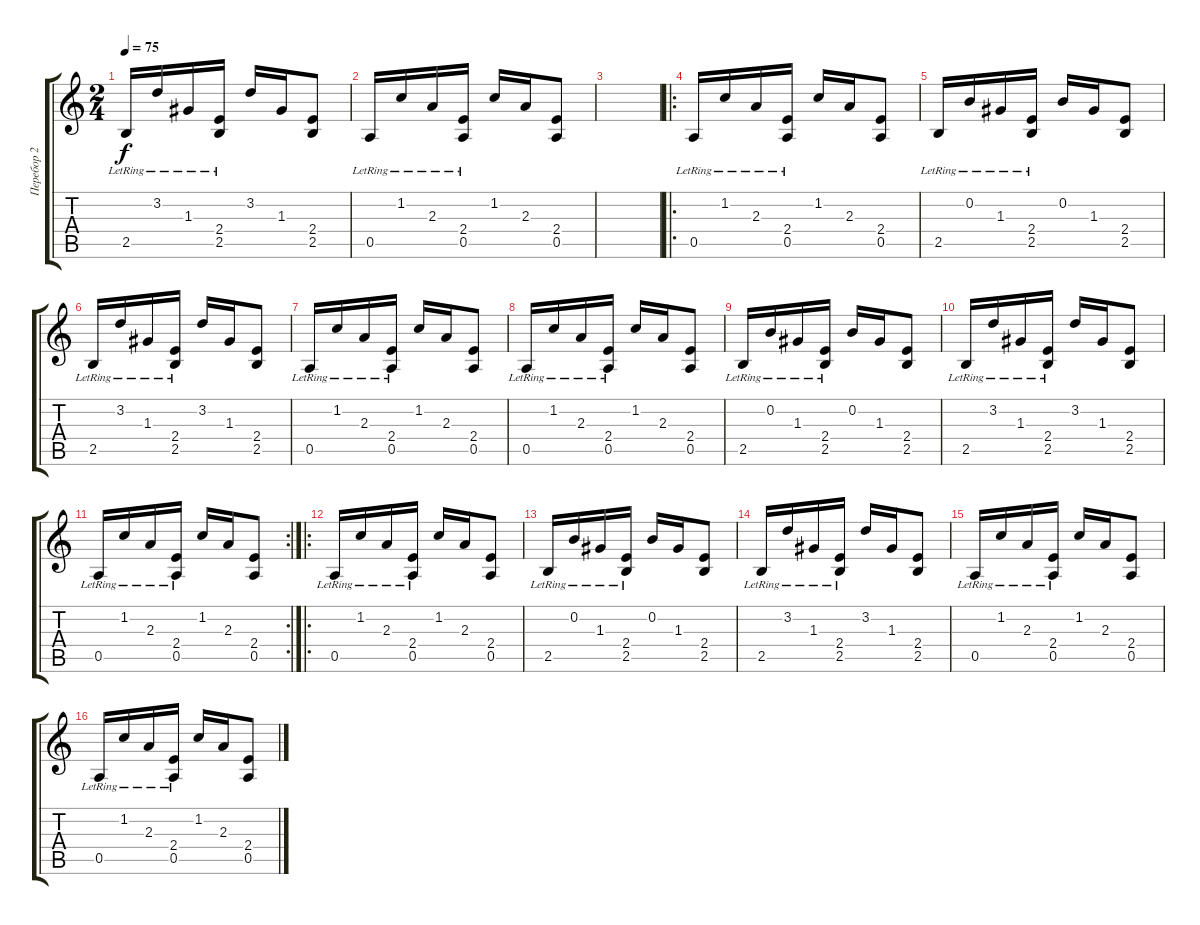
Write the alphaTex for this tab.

\track ("Перебор 2" "Перебор 2") {instrument acousticguitarsteel}
\staff {score tabs}
\tuning (E4 B3 G3 D3 A2 E2) {hide}
\ts (2 4)
\tempo 75
\clef g2
\ks c
2.5{lr}.16{dy f} 3.2{lr}.16{beam Up} 1.3{lr}.16{beam Up} (2.4{lr} 2.5{lr}).16{beam Up} 3.2.16{beam Up} 1.3.16{beam Up} (2.4 2.5).8{beam Up} |
0.5{lr}.16 1.2{lr}.16 2.3{lr}.16 (2.4{lr} 0.5{lr}).16 1.2.16 2.3.16 (2.4 0.5).8 |
|
\ro
0.5{lr}.16 1.2{lr}.16 2.3{lr}.16 (2.4{lr} 0.5{lr}).16 1.2.16 2.3.16 (2.4 0.5).8 |
2.5{lr}.16 0.2{lr}.16{beam Up} 1.3{lr}.16{beam Up} (2.4{lr} 2.5{lr}).16{beam Up} 0.2.16{beam Up} 1.3.16{beam Up} (2.4 2.5).8{beam Up} |
2.5{lr}.16 3.2{lr}.16{beam Up} 1.3{lr}.16{beam Up} (2.4{lr} 2.5{lr}).16{beam Up} 3.2.16{beam Up} 1.3.16{beam Up} (2.4 2.5).8{beam Up} |
0.5{lr}.16 1.2{lr}.16 2.3{lr}.16 (2.4{lr} 0.5{lr}).16 1.2.16 2.3.16 (2.4 0.5).8 |
0.5{lr}.16 1.2{lr}.16 2.3{lr}.16 (2.4{lr} 0.5{lr}).16 1.2.16 2.3.16 (2.4 0.5).8 |
2.5{lr}.16 0.2{lr}.16{beam Up} 1.3{lr}.16{beam Up} (2.4{lr} 2.5{lr}).16{beam Up} 0.2.16{beam Up} 1.3.16{beam Up} (2.4 2.5).8{beam Up} |
2.5{lr}.16 3.2{lr}.16{beam Up} 1.3{lr}.16{beam Up} (2.4{lr} 2.5{lr}).16{beam Up} 3.2.16{beam Up} 1.3.16{beam Up} (2.4 2.5).8{beam Up} |
\rc 2
0.5{lr}.16 1.2{lr}.16 2.3{lr}.16 (2.4{lr} 0.5{lr}).16 1.2.16 2.3.16 (2.4 0.5).8 |
\ro
0.5{lr}.16 1.2{lr}.16 2.3{lr}.16 (2.4{lr} 0.5{lr}).16 1.2.16 2.3.16 (2.4 0.5).8 |
2.5{lr}.16 0.2{lr}.16{beam Up} 1.3{lr}.16{beam Up} (2.4{lr} 2.5{lr}).16{beam Up} 0.2.16{beam Up} 1.3.16{beam Up} (2.4 2.5).8{beam Up} |
2.5{lr}.16 3.2{lr}.16{beam Up} 1.3{lr}.16{beam Up} (2.4{lr} 2.5{lr}).16{beam Up} 3.2.16{beam Up} 1.3.16{beam Up} (2.4 2.5).8{beam Up} |
0.5{lr}.16 1.2{lr}.16 2.3{lr}.16 (2.4{lr} 0.5{lr}).16 1.2.16 2.3.16 (2.4 0.5).8 |
0.5{lr}.16 1.2{lr}.16 2.3{lr}.16 (2.4{lr} 0.5{lr}).16 1.2.16 2.3.16 (2.4 0.5).8
